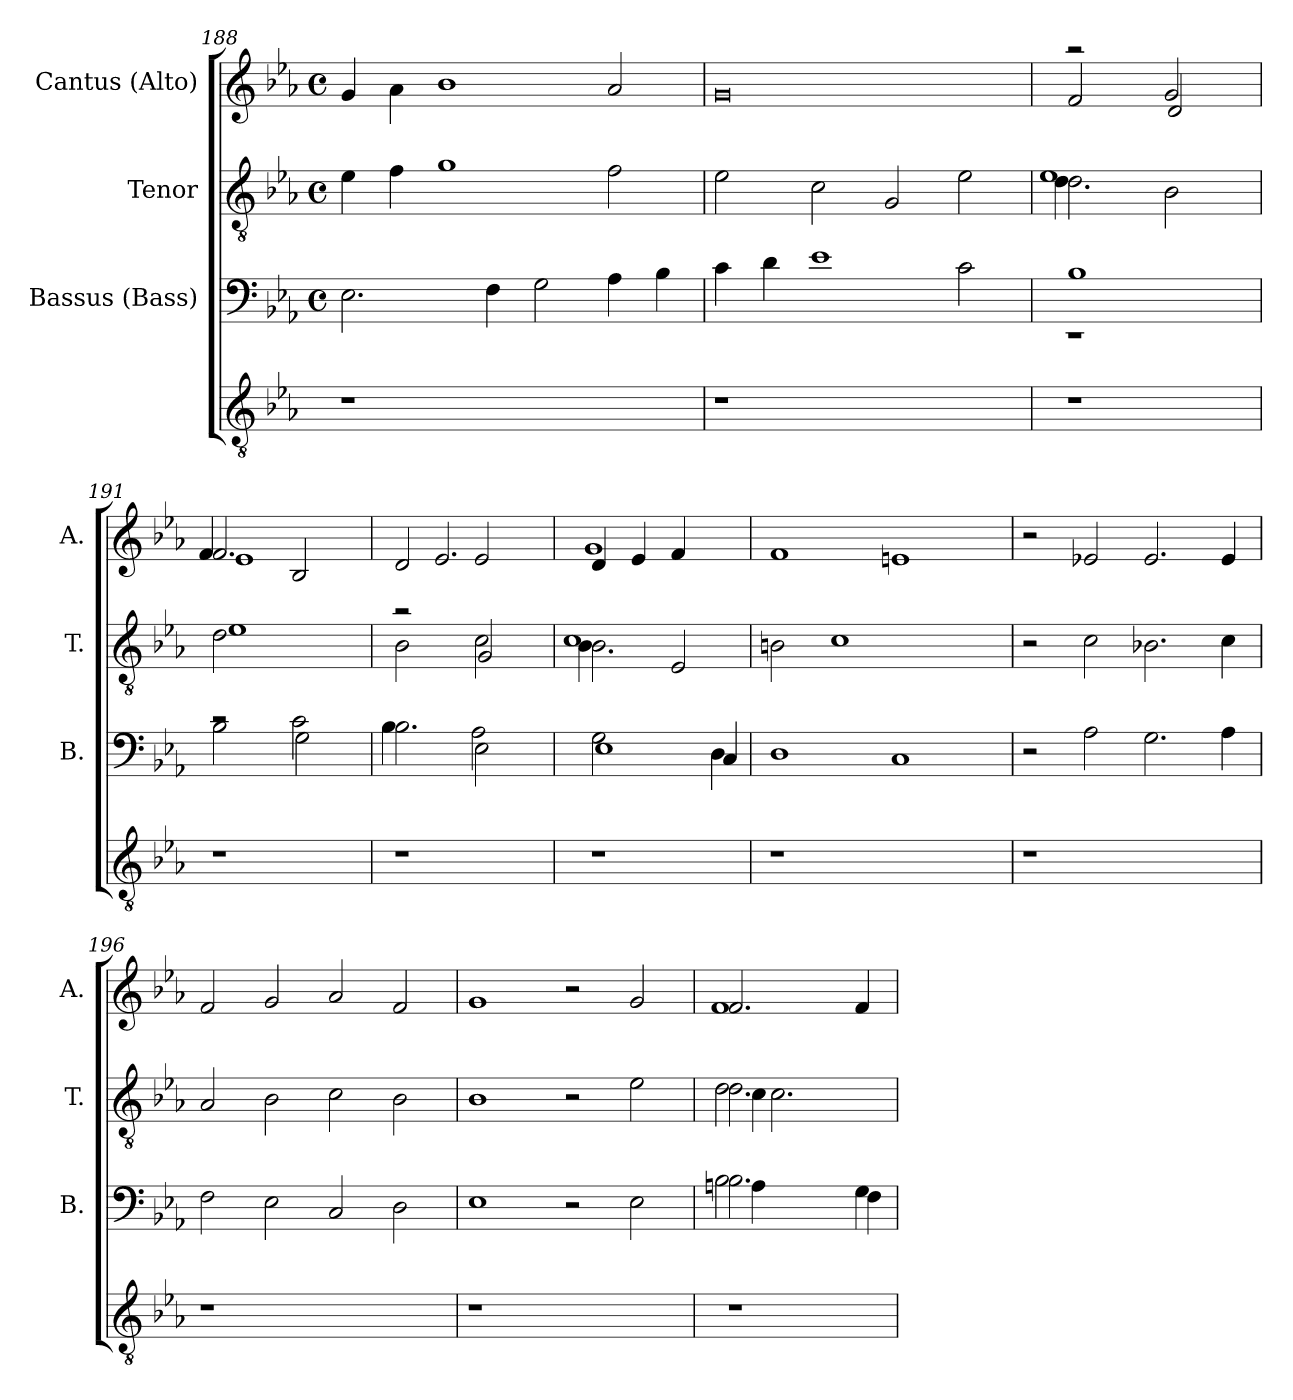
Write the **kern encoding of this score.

**kern	**kern	**kern	**kern
*part4	*part3	*part2	*part1
*staff4	*staff3	*staff2	*staff1
*	*I"Bassus (Bass)	*I"Tenor	*I"Cantus (Alto)
*	*I'B.	*I'T.	*I'A.
*clefGv2	*clefF4	*clefGv2	*clefG2
*k[b-e-a-]	*k[b-e-a-]	*k[b-e-a-]	*k[b-e-a-]
*E-:	*E-:	*E-:	*E-:
*	*M4/4	*M4/4	*M4/4
*	*met(c)	*met(c)	*met(c)
=188	=188	=188	=188
1r	2.E-\	4e-\	4g/
.	.	4f\	4a-\
.	.	1g	1b-
.	4F\	.	.
1ryy	2G\	.	.
.	4A-\	2f\	2a-/
.	4B-\	.	.
!!LO:LB:g=z
=189	=189	=189	=189
1r	4c\	2e-\	0g
.	4d\	.	.
.	1e-	2c\	.
1ryy	.	2G/	.
.	2c\	2e-\	.
=190	=190	=190	=190
*	*^	*^	*^
*	*	*	*	*^	*	*
1r	1B-	1rEE	2.d\	4d\	1e-	2raa	2f/
.	.	.	.	4ryy	.	.	.
.	.	.	.	2B-\	.	2g/	2d/
.	.	.	4ryy	.	.	.	.
*	*	*	*	*v	*v	*	*
=191	=191	=191	=191	=191	=191	=191
*	*	*	*	*	*	*^
1r	2rc	2B-\	2d\	1e-	2.f/	4f/	1e-
.	.	.	.	.	.	4ryy	.
.	2c\	2G\	2ryy	.	.	2B-/	.
.	.	.	.	.	4ryy	.	.
*	*	*	*	*	*	*v	*v
=192	=192	=192	=192	=192	=192	=192
*	*	*^	*	*	*	*
1r	2.B-\	4B-\	2ryy	2ra	2B-\	2d/	4ryy
.	.	4ryy	.	.	.	.	2.e-/
.	.	2E-\	2A-\	2c\	2G/	2e-/	.
.	4ryy	.	.	.	.	.	.
=193	=193	=193	=193	=193	=193	=193	=193
*	*	*	*^	*	*^	*	*
1r	2G\	1E-	2.ryy	2.ryy	2.B-\	4B-\	1c	4d/	1g
.	.	.	.	.	.	4ryy	.	4e-/	.
.	2ryy	.	.	.	.	2E-/	.	4f/	.
.	.	.	4D\	4C/	4ryy	.	.	4ryy	.
*	*v	*v	*v	*v	*	*	*	*v	*v
*	*	*v	*v	*v	*
!!LO:LB:g=z
=194	=194	=194	=194
1r	1D	2Bn\	1f
.	.	1c	.
1ryy	1C	.	1en
.	.	2ryy	.
=195	=195	=195	=195
1r	2r	2r	2r
.	2A-\	2c\	2e-X/
1ryy	2.G\	2.B-X\	2.e-/
.	4A-\	4c\	4e-/
=196	=196	=196	=196
1r	2F\	2A-/	2f/
.	2E-\	2B-\	2g/
1ryy	2C/	2c\	2a-/
.	2D\	2B-\	2f/
=197	=197	=197	=197
1r	1E-	1B-	1g
1ryy	2r	2r	2r
.	2E-\	2e-\	2g/
=198	=198	=198	=198
*	*^	*^	*^
*	*	*^	*	*^	*	*
1r	2.B-\	4An\	2B-\	2.d\	4c\	2d\	2.f/	1f
.	.	2.ryy	.	.	2.c\	.	.	.
.	.	.	4ryy	.	.	2ryy	.	.
.	4G\	.	4F\	4ryy	.	.	4f/	.
*	*v	*v	*v	*	*	*	*v	*v
*	*	*v	*v	*v	*
=	=	=	=
*-	*-	*-	*-
